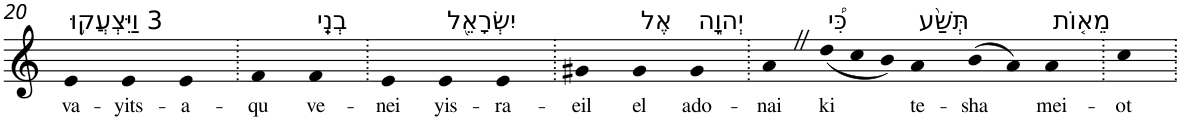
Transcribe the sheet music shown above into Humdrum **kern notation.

**kern	**text
*part1	*part1
*staff1	*staff1
*I"Piano	*
*I'Pno	*
!!LO:PB:g=z
*clefG2	*
*k[]	*
=20	=20
!LO:TX:a:t=3 וַיִּצְעֲק֥וּ	!
!	!LO:LY:b
4e	va-
!	!LO:LY:b
4e	-yits-
!	!LO:LY:b
4e	-a-
=21.	=21.
!	!LO:LY:b
4f	-qu
!LO:TX:a:t=בְנֵֽי	!
!	!LO:LY:b
4f	ve-
=22.	=22.
!	!LO:LY:b
4e	-nei
!LO:TX:a:t=יִשְׂרָאֵ֖ל	!
!	!LO:LY:b
4e	yis-
!	!LO:LY:b
4e	-ra-
=23.	=23.
!	!LO:LY:b
4g#X	-eil
!LO:TX:a:t=אֶל	!
!	!LO:LY:b
4g#	el
!LO:TX:a:t=יְהוָ֑ה	!
!	!LO:LY:b
4g#	ado-
=24.	=24.
!	!LO:LY:b
4aZ	-nai
*Xtuplet	*
!LO:TX:a:t=כִּ֠י	!
!	!LO:LY:b
(<12dd	ki
12cc	.
12b)	.
!LO:TX:a:t=תְּשַׁ֨ע	!
!	!LO:LY:b
4a	te-
!	!LO:LY:b
(>8b	-sha
8a)	.
!LO:TX:a:t=מֵא֤וֹת	!
!	!LO:LY:b
4a	mei-
=25.	=25.
!	!LO:LY:b
4cc	-ot
=.	=.
*-	*-
